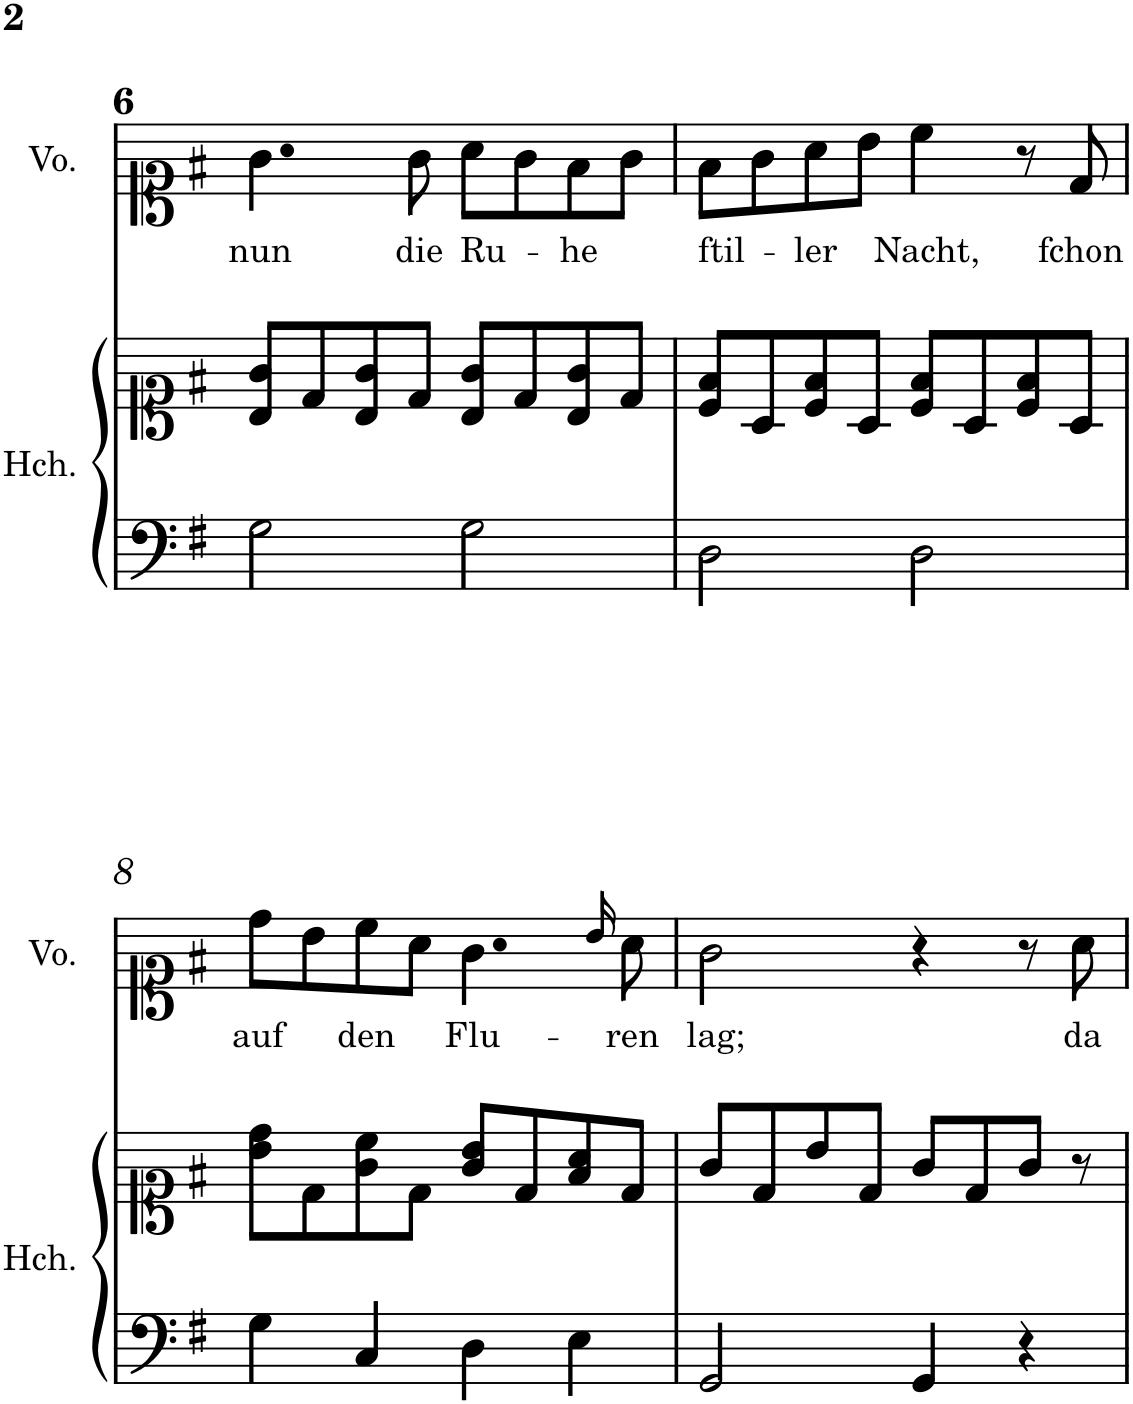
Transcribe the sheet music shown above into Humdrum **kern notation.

**kern	**kern	**kern	**text
*part2	*part2	*part1	*part1
*staff3	*staff2	*staff1	*staff1
*I"Harpsichord	*	*I"Voice	*
*I'Hch.	*	*I'Vo.	*
!!LO:PB:g=z
*clefF4	*clefC1	*clefC1	*
*k[f#]	*k[f#]	*k[f#]	*
*M4/4	*M4/4	*M4/4	*
*met(c)	*met(c)	*met(c)	*
=6	=6	=6	=6
!	!	!	!LO:LY:b
2G\	8B/ 8g/L	4.g\	nun
.	8d/	.	.
.	8B/ 8g/	.	.
!	!	!	!LO:LY:b
.	8d/J	8g\	die
!	!	!	!LO:LY:b
2G\	8B/ 8g/L	8a\L	Ru-
.	8d/	8g\	.
!	!	!	!LO:LY:b
.	8B/ 8g/	8f#\	-he
.	8d/J	8g\J	.
=7	=7	=7	=7
!	!	!	!LO:LY:b
2D\	8c/ 8f#/L	8f#\L	ftil-
.	8A/	8g\	.
!	!	!	!LO:LY:b
.	8c/ 8f#/	8a\	-ler
.	8A/J	8b\J	.
!	!	!	!LO:LY:b
2D\	8c/ 8f#/L	4cc\	Nacht,
.	8A/	.	.
.	8c/ 8f#/	8r	.
!	!	!	!LO:LY:b
.	8A/J	8d/	fchon
!!LO:LB:g=z
=8	=8	=8	=8
!	!	!	!LO:LY:b
4G\	8b\ 8dd\L	8dd\L	auf
.	8d\	8b\	.
!	!	!	!LO:LY:b
4C/	8g\ 8cc\	8cc\	den
.	8d\J	8a\J	.
!	!	!	!LO:LY:b
4D\	8g/ 8b/L	4.g\	Flu-
.	8d/	.	.
4E\	8f#/ 8a/	.	.
.	.	16qb/	.
!	!	!	!LO:LY:b
.	8d/J	8a\	-ren
=9	=9	=9	=9
!	!	!	!LO:LY:b
2GG/	8g/L	2g\	lag;
.	8d/	.	.
.	8b/	.	.
.	8d/J	.	.
4GG/	8g/L	4r	.
.	8d/	.	.
4r	8g/J	8r	.
!	!	!	!LO:LY:b
.	8r	8a\	da
=	=	=	=
*-	*-	*-	*-
